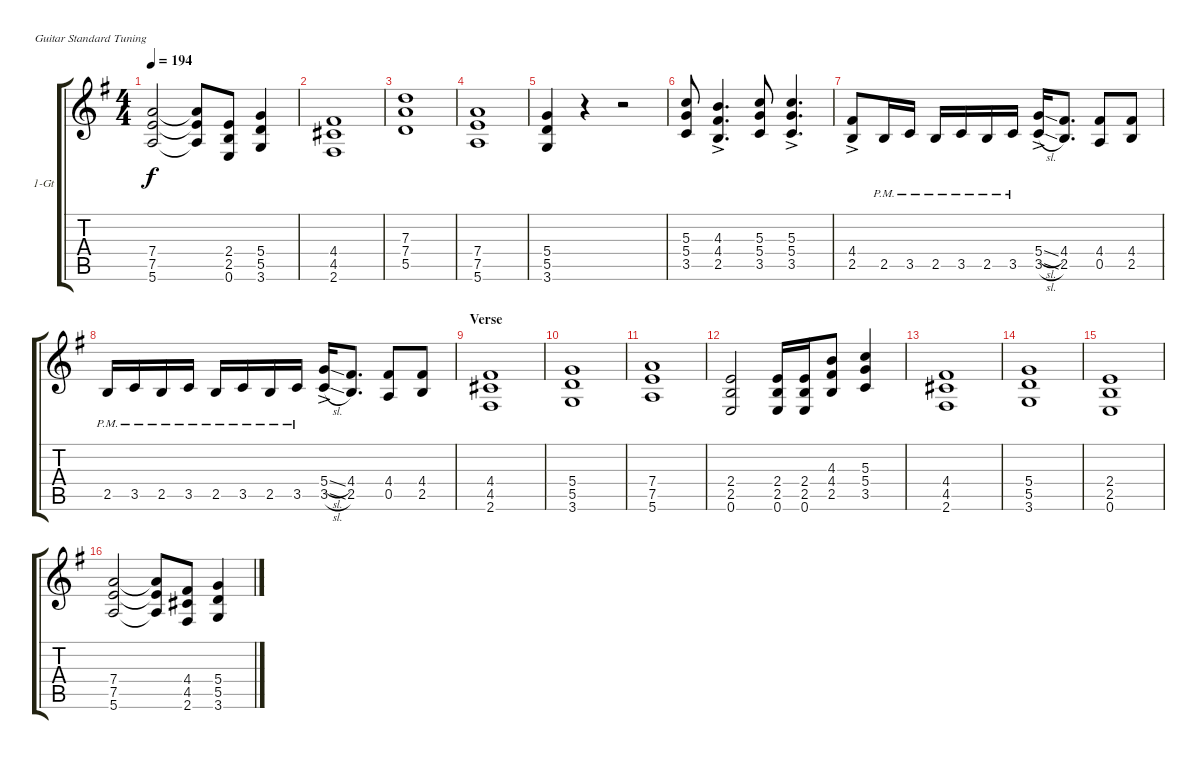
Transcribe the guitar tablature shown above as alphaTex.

\bracketExtendMode groupsimilarinstruments
\firstSystemTrackNameOrientation horizontal
\otherSystemsTrackNameOrientation horizontal
\track ("1-Gt" "1-Gt") {instrument distortionguitar}
\staff {score tabs}
\tuning (E4 B3 G3 D3 A2 E2)
\ts (4 4)
\tempo 194
\clef g2
\scale
1.05549
\ks g
(7.4 7.5 5.6).2{dy f} (7.4{t} 7.5{t} 5.6{t}).8 (2.4 2.5 0.6).8 (5.4 5.5 3.6).4 |
\scale
0.944515 (4.4 4.5 2.6).1 |
\scale
1.05549 (7.3 7.4 5.5).1 |
\scale
0.944515 (7.4 7.5 5.6).1 |
\scale
1.05549 (5.4 5.5 3.6).4 r.4 r.2 |
\scale
0.944515 (5.3 5.4 3.5).8 (4.3{ac} 4.4{ac} 2.5{ac}).4{d} (5.3 5.4 3.5).8 (5.3{ac} 5.4{ac} 3.5{ac}).4{d} |
\scale
1.05549 (4.4{ac} 2.5{ac}).8 2.5{pm}.16 3.5{pm}.16 2.5{pm}.16 3.5{pm}.16 2.5{pm}.16 3.5{pm}.16 (5.4{sl ac} 3.5{sl ac}).16 (4.4 2.5).8{d} (4.4 0.5).8 (4.4 2.5).8 |
\scale
0.944515 2.5{pm}.16 3.5{pm}.16 2.5{pm}.16 3.5{pm}.16 2.5{pm}.16 3.5{pm}.16 2.5{pm}.16 3.5{pm}.16 (5.4{sl ac} 3.5{sl ac}).16 (4.4 2.5).8{d} (4.4 0.5).8 (4.4 2.5).8 |
\section ("" "Verse")
\scale
1.05549 (4.4 4.5 2.6).1 |
\scale
0.944515 (5.4 5.5 3.6).1 |
\scale
1.05549 (7.4 7.5 5.6).1 |
\scale
0.944515 (2.4 2.5 0.6).2 (2.4 2.5 0.6).16 (0.6 2.5 2.4).16 (4.3 4.4 2.5).8 (5.3 5.4 3.5).4 |
\scale
1.05549 (4.4 4.5 2.6).1 |
\scale
0.944515 (5.4 5.5 3.6).1 |
\scale
1.05549 (2.4 2.5 0.6).1 |
\scale
0.944515 (7.4 7.5 5.6).2 (7.4{t} 7.5{t} 5.6{t}).8 (4.4 4.5 2.6).8 (5.4 5.5 3.6).4
